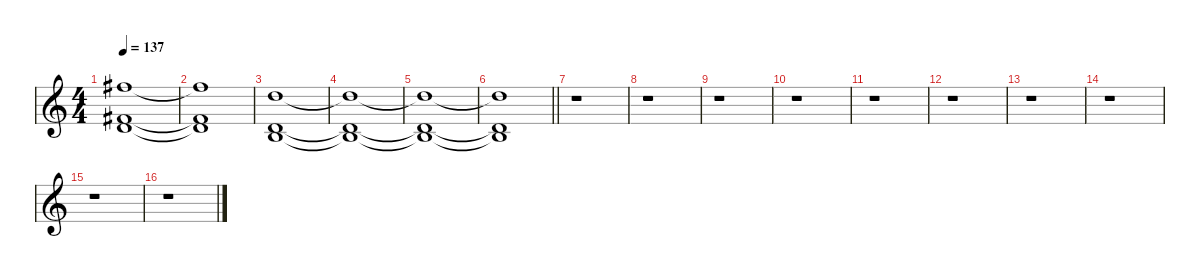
\defaultSystemsLayout 4
\hideDynamics
\bracketExtendMode nobrackets
\singleTrackTrackNamePolicy hidden
\multiTrackTrackNamePolicy hidden
\firstSystemTrackNameMode fullname
\firstSystemTrackNameOrientation horizontal
\otherSystemsTrackNameOrientation horizontal
\track ("Per Wiberg" "vln.") {instrument stringensemble1}
\staff {score}
\tuning (E4 B3 G3 D3 A2 E2)
\ts (4 4)
\tempo 137
\clef g2
\ks c
(14.1{t acc #} 11.3{t acc #} 12.4{t}).1{dy f beam Up} |
(14.1{t acc #} 11.3{t acc #} 12.4{t}).1{beam Up} |
(10.1 7.3 9.4).1{beam Up} |
(10.1{t} 7.3{t} 9.4{t}).1{beam Up} |
(10.1{t} 7.3{t} 9.4{t}).1{beam Up} |
\barLineRight lightlight
(10.1{t} 7.3{t} 9.4{t}).1{beam Up} |
\section ("" "")
r.1{beam Down} |
r.1{beam Down} |
r.1{beam Down} |
r.1{beam Down} |
r.1{beam Down} |
r.1{beam Down} |
r.1{beam Down} |
r.1{beam Down} |
r.1{beam Down} |
r.1{beam Down}
